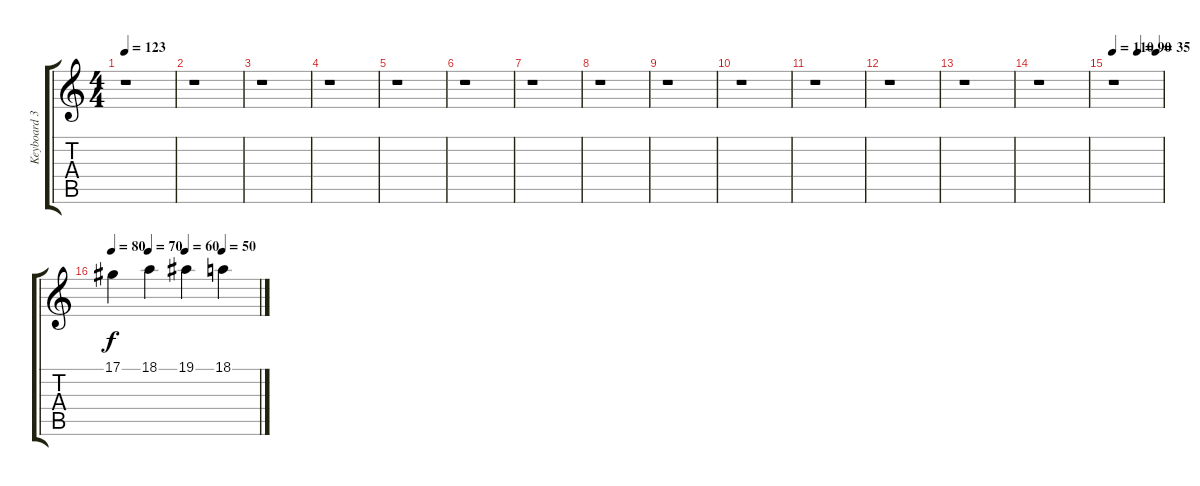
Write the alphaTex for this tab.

\track ("Keyboard 3" "Keyboard 3") {instrument glockenspiel}
\staff {score tabs}
\tuning (Eb4 Bb3 Gb3 Db3 Ab2 Eb2) {hide}
\ts (4 4)
\tempo 123
\clef g2
\ks c
r.1{dy f} |
r.1 |
r.1 |
r.1 |
r.1 |
r.1 |
r.1 |
r.1 |
r.1 |
r.1 |
r.1 |
r.1 |
r.1 |
r.1 |
\tempo 110
\tempo (90 0.5)
\tempo (35 0.875)
r.1 |
\tempo 80
\tempo (70 0.25)
\tempo (60 0.5)
\tempo (50 0.75)
17.1.4 18.1.4 19.1.4 18.1.4
